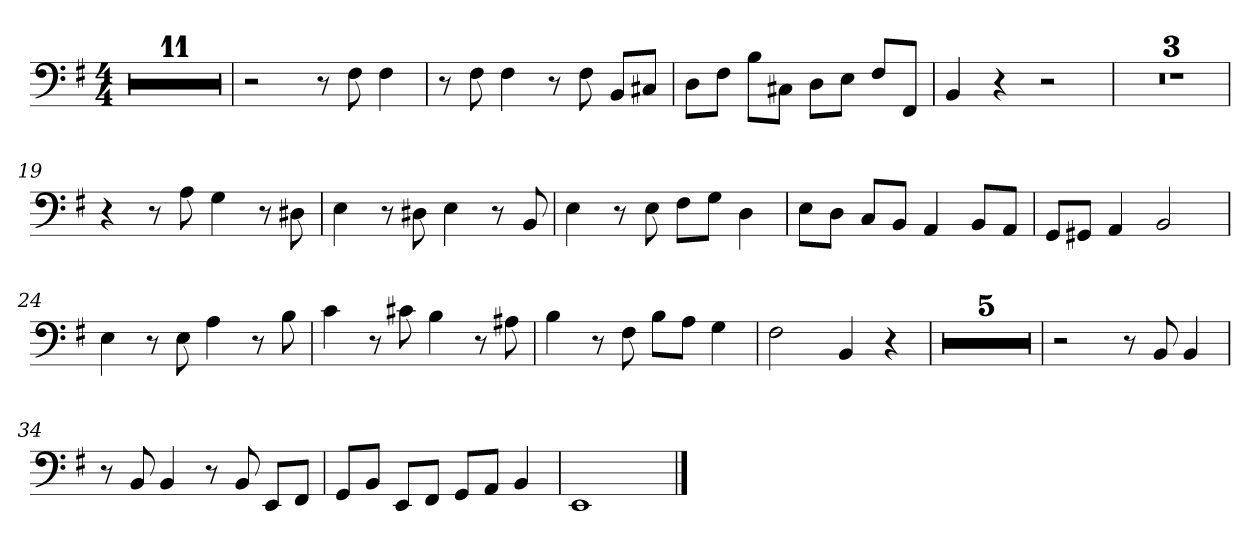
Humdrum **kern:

**kern
*part1
*staff1
*k[f#]
*M4/4
*MM76
=1
1r
=2
1r
=3
1r
=4
1r
=5
1r
=6
1r
=7
1r
=8
1r
=9
1r
=10
1r
=11
1r
=12
2r
8r
8F#
4F#
=13
8r
8F#
4F#
8r
8F#
8BBL
8C#XJ
=14
8DL
8F#J
8BL
8C#XJ
8DL
8EJ
8F#L
8FF#J
=15
4BB
4r
2r
=16
1r
=17
1r
=18
1r
=19
4r
8r
8A
4G
8r
8D#X
=20
4E
8r
8D#X
4E
8r
8BB
=21
4E
8r
8E
8F#L
8GJ
4D
=22
8EL
8DJ
8CL
8BBJ
4AA
8BBL
8AAJ
=23
8GGL
8GG#XJ
4AA
2BB
=24
4E
8r
8E
4A
8r
8B
=25
4c
8r
8c#X
4B
8r
8A#X
=26
4B
8r
8F#
8BL
8AJ
4G
=27
2F#
4BB
4r
=28
1r
=29
1r
=30
1r
=31
1r
=32
1r
=33
2r
8r
8BB
4BB
=34
8r
8BB
4BB
8r
8BB
8EEL
8FF#J
=35
8GGL
8BBJ
8EEL
8FF#J
8GGL
8AAJ
4BB
=36
1EE
==
*-
